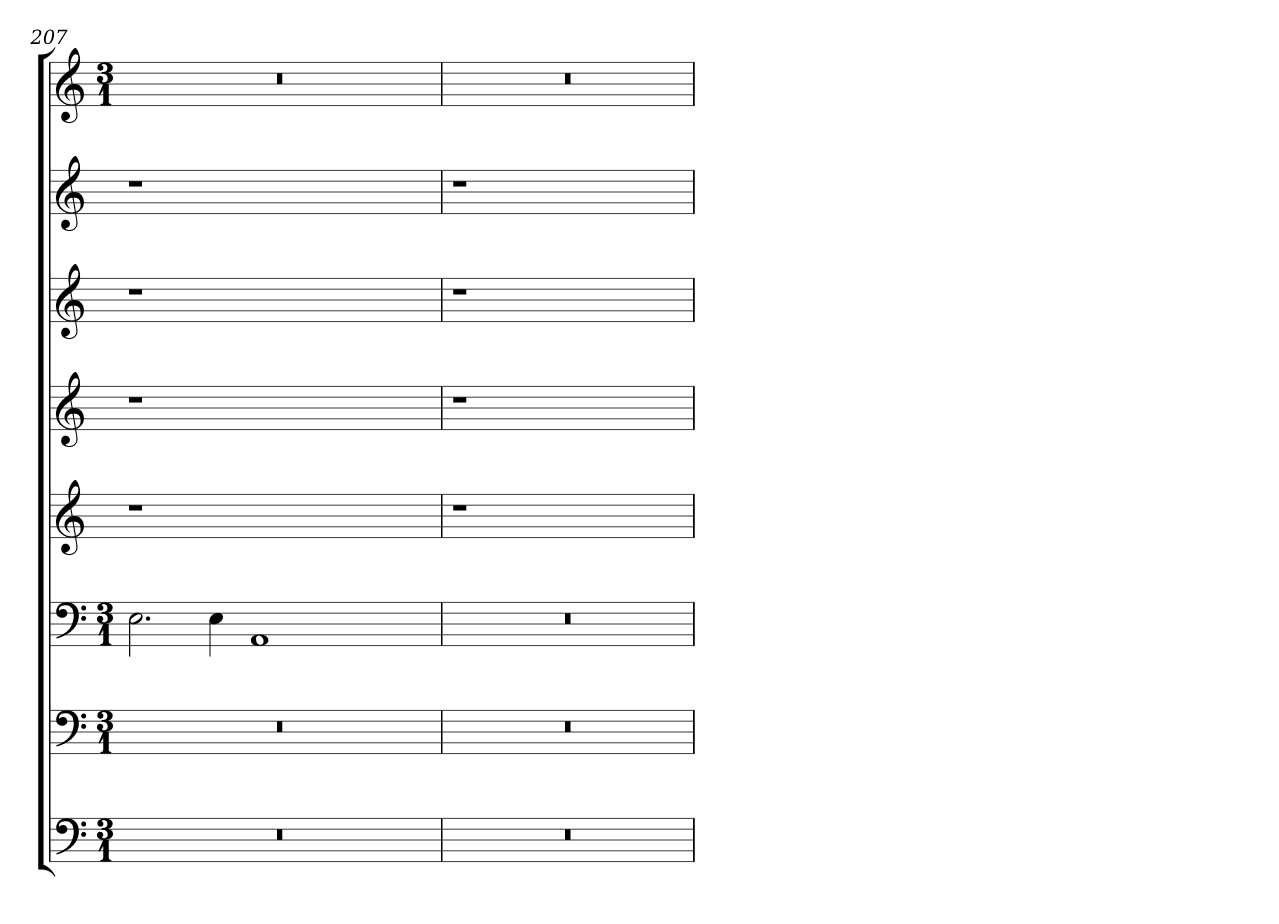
**kern	**kern	**kern	**kern	**kern	**kern	**kern	**kern
*part8	*part7	*part6	*part5	*part4	*part3	*part2	*part1
*staff8	*staff7	*staff6	*staff5	*staff4	*staff3	*staff2	*staff1
*clefF4	*clefF4	*clefF4	*clefG2	*clefG2	*clefG2	*clefG2	*clefG2
*k[]	*k[]	*k[]	*k[]	*k[]	*k[]	*k[]	*k[]
*C:	*C:	*C:	*C:	*C:	*C:	*C:	*C:
*M3/1	*M3/1	*M3/1	*	*	*	*	*M3/1
=207	=207	=207	=207	=207	=207	=207	=207
0.r	0.r	2.E\	1r	1r	1r	1r	0.r
.	.	4E\	.	.	.	.	.
.	.	1AA	0ryy	0ryy	0ryy	0ryy	.
.	.	1ryy	.	.	.	.	.
=208	=208	=208	=208	=208	=208	=208	=208
!	!	!LO:N:vis=1	!	!	!	!	!
0.r	0.r	0.r	1r	1r	1r	1r	0.r
.	.	.	0ryy	0ryy	0ryy	0ryy	.
=	=	=	=	=	=	=	=
*-	*-	*-	*-	*-	*-	*-	*-
